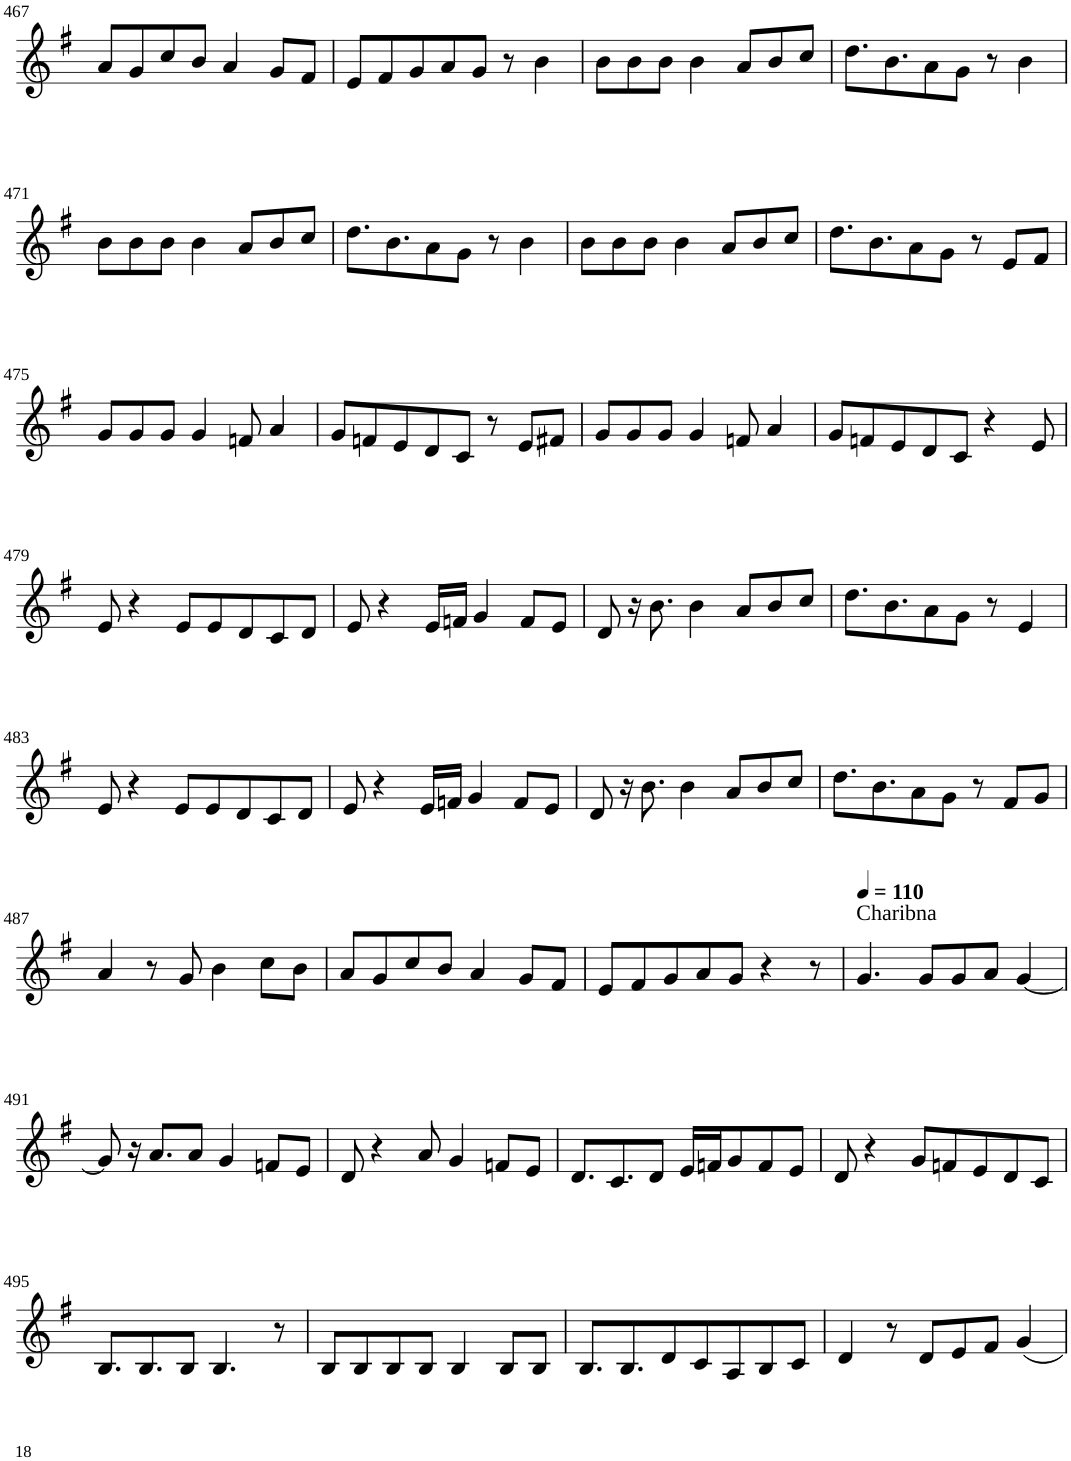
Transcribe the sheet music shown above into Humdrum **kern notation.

**kern
*part1
*staff1
*I"Violin
!!LO:PB:g=z
*clefG2
*k[f#]
*G:
*M8/8
=467
8a/L
8g/
8cc/
8b/J
4a/
8g/L
8f#/J
=468
8e/L
8f#/
8g/
8a/
8g/J
8r
4b\
=469
8b\L
8b\
8b\J
4b\
8a/L
8b/
8cc/J
=470
8.dd\L
8.b\
8a\
8g\J
8r
4b\
!!LO:LB:g=z
=471
8b\L
8b\
8b\J
4b\
8a/L
8b/
8cc/J
=472
8.dd\L
8.b\
8a\
8g\J
8r
4b\
=473
8b\L
8b\
8b\J
4b\
8a/L
8b/
8cc/J
=474
8.dd\L
8.b\
8a\
8g\J
8r
8e/L
8f#/J
!!LO:LB:g=z
=475
8g/L
8g/
8g/J
4g/
8fn/
4a/
=476
8g/L
8fn/
8e/
8d/
8c/J
8r
8e/L
8f#X/J
=477
8g/L
8g/
8g/J
4g/
8fn/
4a/
=478
8g/L
8fn/
8e/
8d/
8c/J
4r
8e/
!!LO:LB:g=z
=479
8e/
4r
8e/L
8e/
8d/
8c/
8d/J
=480
8e/
4r
16e/LL
16fn/JJ
4g/
8f/L
8e/J
=481
8d/
16r
8.b\
4b\
8a/L
8b/
8cc/J
=482
8.dd\L
8.b\
8a\
8g\J
8r
4e/
!!LO:LB:g=z
=483
8e/
4r
8e/L
8e/
8d/
8c/
8d/J
=484
8e/
4r
16e/LL
16fn/JJ
4g/
8f/L
8e/J
=485
8d/
16r
8.b\
4b\
8a/L
8b/
8cc/J
=486
8.dd\L
8.b\
8a\
8g\J
8r
8f#/L
8g/J
!!LO:LB:g=z
=487
4a/
8r
8g/
4b\
8cc\L
8b\J
=488
8a/L
8g/
8cc/
8b/J
4a/
8g/L
8f#/J
=489
8e/L
8f#/
8g/
8a/
8g/J
4r
8r
=490
*MM110
!LO:TX:a:t=Charibna
4.g/
8g/L
8g/
8a/J
[4g/
!!LO:LB:g=z
=491
8g/]
16r
8.a/L
8a/J
4g/
8fn/L
8e/J
=492
8d/
4r
8a/
4g/
8fn/L
8e/J
=493
8.d/L
8.c/
8d/J
16e/LL
16fn/J
8g/
8f/
8e/J
=494
8d/
4r
8g/L
8fn/
8e/
8d/
8c/J
!!LO:LB:g=z
=495
8.B/L
8.B/
8B/J
4.B/
8r
=496
8B/L
8B/
8B/
8B/J
4B/
8B/L
8B/J
=497
8.B/L
8.B/
8d/
8c/
8A/
8B/
8c/J
=498
4d/
8r
8d/L
8e/
8f#/J
4g/
=
*-
